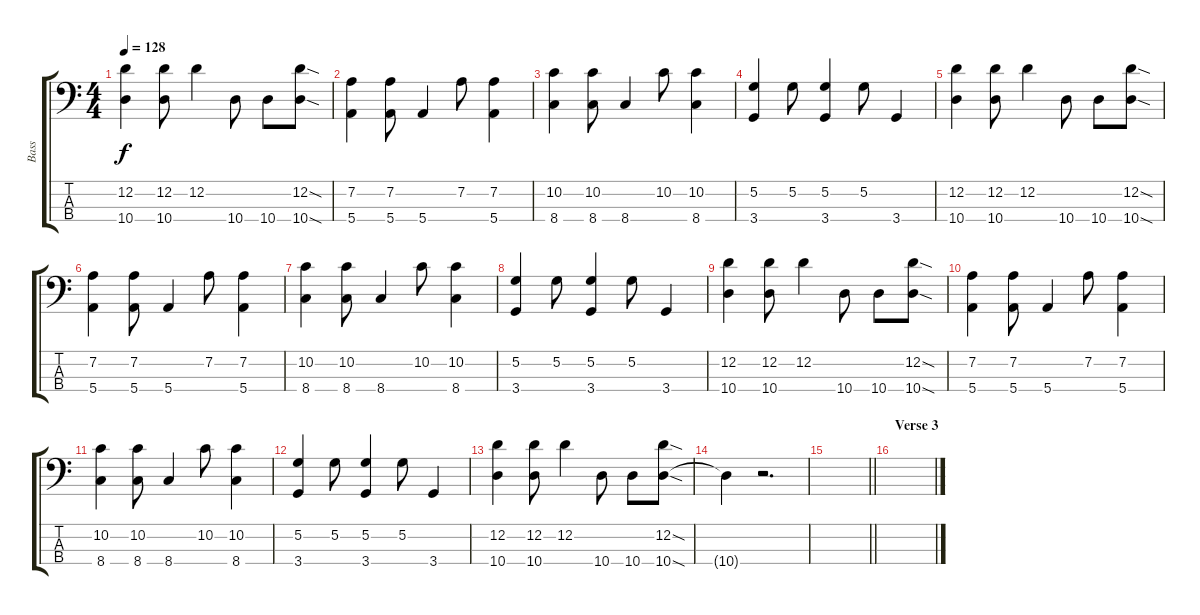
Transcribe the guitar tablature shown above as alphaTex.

\track ("Bass" "Bass") {instrument electricbassfinger}
\staff {score tabs}
\tuning (G2 D2 A1 E1) {hide}
\ts (4 4)
\tempo 128
\clef f4
\ks c
(12.2 10.4).4{dy f} (12.2 10.4).8 12.2.4 10.4.8 10.4.8 (12.2{sod} 10.4{sod}).8 |
(7.2 5.4).4 (7.2 5.4).8 5.4.4 7.2.8 (7.2 5.4).4 |
(10.2 8.4).4 (10.2 8.4).8 8.4.4 10.2.8 (10.2 8.4).4 |
(5.2 3.4).4 5.2.8 (5.2 3.4).4 5.2.8 3.4.4 |
(12.2 10.4).4 (12.2 10.4).8 12.2.4 10.4.8 10.4.8 (12.2{sod} 10.4{sod}).8 |
(7.2 5.4).4 (7.2 5.4).8 5.4.4 7.2.8 (7.2 5.4).4 |
(10.2 8.4).4 (10.2 8.4).8 8.4.4 10.2.8 (10.2 8.4).4 |
(5.2 3.4).4 5.2.8 (5.2 3.4).4 5.2.8 3.4.4 |
(12.2 10.4).4 (12.2 10.4).8 12.2.4 10.4.8 10.4.8 (12.2{sod} 10.4{sod}).8 |
(7.2 5.4).4 (7.2 5.4).8 5.4.4 7.2.8 (7.2 5.4).4 |
(10.2 8.4).4 (10.2 8.4).8 8.4.4 10.2.8 (10.2 8.4).4 |
(5.2 3.4).4 5.2.8 (5.2 3.4).4 5.2.8 3.4.4 |
(12.2 10.4).4 (12.2 10.4).8 12.2.4 10.4.8 10.4.8 (12.2{sod} 10.4{sod}).8 |
10.4{t}.4 r.2{d} |
\barLineRight lightlight
|
\section ("" "Verse 3")
